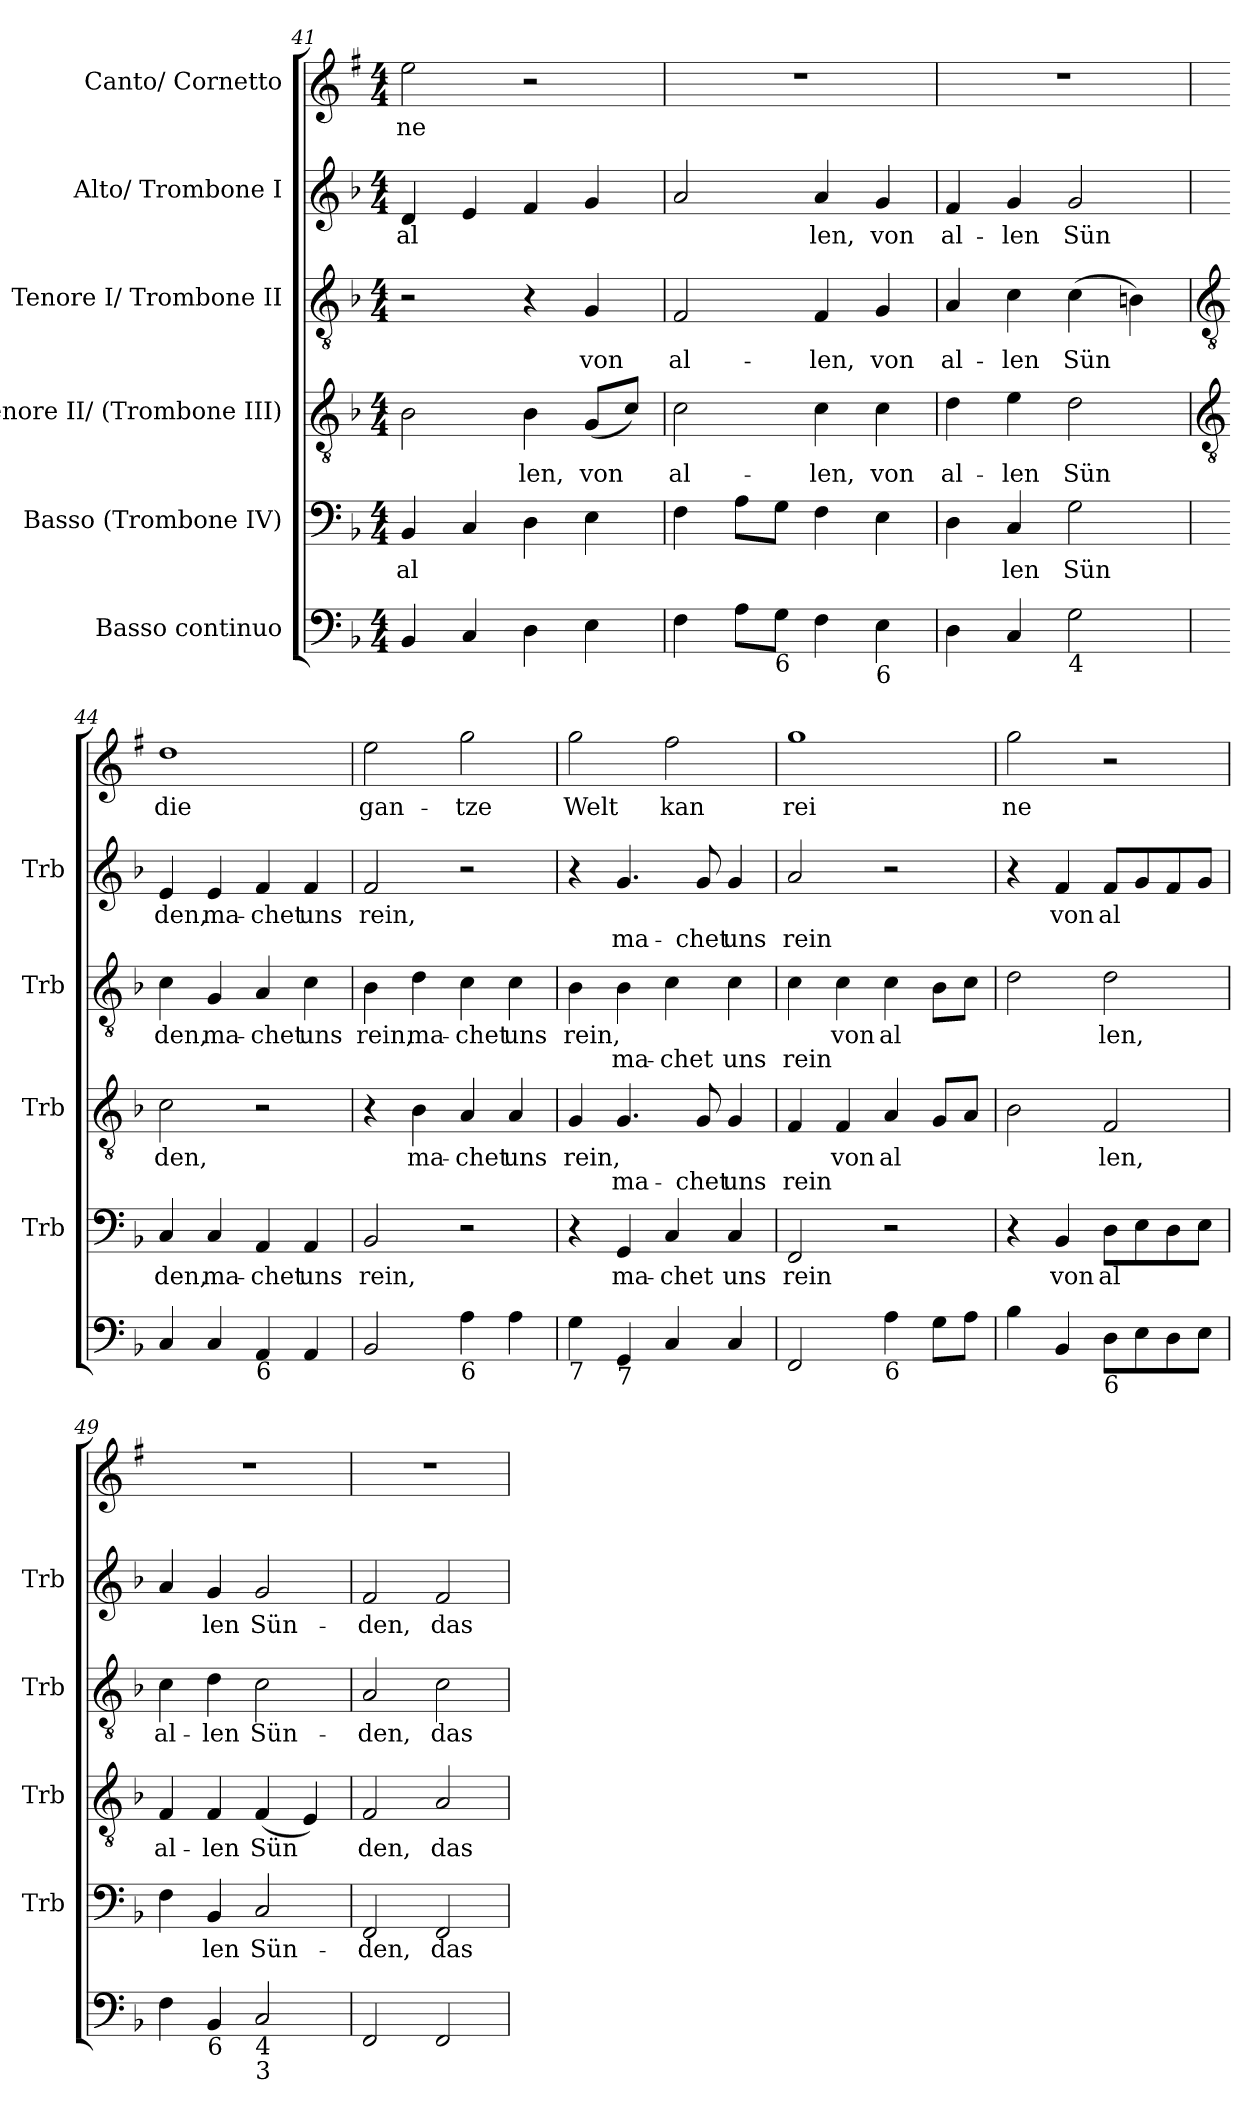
**kern	**kern	**text	**kern	**text	**text	**kern	**text	**text	**kern	**text	**text	**kern	**text
*part6	*part5	*part5	*part4	*part4	*part4	*part3	*part3	*part3	*part2	*part2	*part2	*part1	*part1
*staff6	*staff5	*staff5	*staff4	*staff4	*staff4	*staff3	*staff3	*staff3	*staff2	*staff2	*staff2	*staff1	*staff1
*I"Basso continuo	*I"Basso (Trombone IV)	*	*I"Tenore II/ (Trombone III)	*	*	*I"Tenore I/ Trombone II	*	*	*I"Alto/ Trombone I	*	*	*I"Canto/ Cornetto	*
*	*I'Trb	*	*I'Trb	*	*	*I'Trb	*	*	*I'Trb	*	*	*	*
*clefF4	*clefF4	*	*clefGv2	*	*	*clefGv2	*	*	*clefG2	*	*	*clefG2	*
*	*	*	*	*	*	*	*	*	*	*	*	*ITrd1c2	*
*k[b-]	*k[b-]	*	*k[b-]	*	*	*k[b-]	*	*	*k[b-]	*	*	*k[b-]	*
*F:	*F:	*	*F:	*	*	*F:	*	*	*F:	*	*	*F:	*
*M4/4	*M4/4	*	*M4/4	*	*	*M4/4	*	*	*M4/4	*	*	*M4/4	*
=41	=41	=41	=41	=41	=41	=41	=41	=41	=41	=41	=41	=41	=41
!	!	!LO:LY:b	!	!	!	!	!	!	!	!LO:LY:b	!	!	!LO:LY:b
4BB-	4BB-	al	2B-	.	.	2r	.	.	4d	al	.	2dd	ne
4C	4C	.	.	.	.	.	.	.	4e	.	.	.	.
!	!	!	!	!LO:LY:b	!	!	!	!	!	!	!	!	!
4D	4D	.	4B-	len,	.	4r	.	.	4f	.	.	2r	.
!	!	!	!	!LO:LY:b	!	!	!LO:LY:b	!	!	!	!	!	!
4E	4E	.	(<8GL	von	.	4G	von	.	4g	.	.	.	.
.	.	.	8cJ)	.	.	.	.	.	.	.	.	.	.
=42	=42	=42	=42	=42	=42	=42	=42	=42	=42	=42	=42	=42	=42
!	!	!	!	!LO:LY:b	!	!	!LO:LY:b	!	!	!	!	!	!
4F	4F	.	2c	al-	.	2F	al-	.	2a	.	.	1r	.
8AL	8AL	.	.	.	.	.	.	.	.	.	.	.	.
!LO:TX:b:t=6	!	!	!	!	!	!	!	!	!	!	!	!	!
8GJ	8GJ	.	.	.	.	.	.	.	.	.	.	.	.
!	!	!	!	!LO:LY:b	!	!	!LO:LY:b	!	!	!LO:LY:b	!	!	!
4F	4F	.	4c	-len,	.	4F	-len,	.	4a	len,	.	.	.
!LO:TX:b:t=6	!	!	!	!	!	!	!	!	!	!	!	!	!
!	!	!	!	!LO:LY:b	!	!	!LO:LY:b	!	!	!LO:LY:b	!	!	!
4E	4E	.	4c	von	.	4G	von	.	4g	von	.	.	.
=43	=43	=43	=43	=43	=43	=43	=43	=43	=43	=43	=43	=43	=43
!	!	!	!	!LO:LY:b	!	!	!LO:LY:b	!	!	!LO:LY:b	!	!	!
4D	4D	.	4d	al-	.	4A	al-	.	4f	al-	.	1r	.
!	!	!LO:LY:b	!	!LO:LY:b	!	!	!LO:LY:b	!	!	!LO:LY:b	!	!	!
4C	4C	len	4e	-len	.	4c	-len	.	4g	-len	.	.	.
!LO:TX:b:t=4	!	!	!	!	!	!	!	!	!	!	!	!	!
!	!	!LO:LY:b	!	!LO:LY:b	!	!	!LO:LY:b	!	!	!LO:LY:b	!	!	!
2G	2G	Sün	2d	Sün	.	(>4c	Sün	.	2g	Sün	.	.	.
.	.	.	.	.	.	4Bn)	.	.	.	.	.	.	.
!!LO:LB:g=z
=44	=44	=44	=44	=44	=44	=44	=44	=44	=44	=44	=44	=44	=44
*	*	*	*clefGv2	*	*	*clefGv2	*	*	*	*	*	*	*
!	!	!LO:LY:b	!	!LO:LY:b	!	!	!LO:LY:b	!	!	!LO:LY:b	!	!	!LO:LY:b
4C	4C	den,	2c	den,	.	4c	den,	.	4e	den,	.	1cc	die
!	!	!LO:LY:b	!	!	!	!	!LO:LY:b	!	!	!LO:LY:b	!	!	!
4C	4C	ma-	.	.	.	4G	ma-	.	4e	ma-	.	.	.
!LO:TX:b:t=6	!	!	!	!	!	!	!	!	!	!	!	!	!
!	!	!LO:LY:b	!	!	!	!	!LO:LY:b	!	!	!LO:LY:b	!	!	!
4AA	4AA	-chet	2r	.	.	4A	-chet	.	4f	-chet	.	.	.
!	!	!LO:LY:b	!	!	!	!	!LO:LY:b	!	!	!LO:LY:b	!	!	!
4AA	4AA	uns	.	.	.	4c	uns	.	4f	uns	.	.	.
=45	=45	=45	=45	=45	=45	=45	=45	=45	=45	=45	=45	=45	=45
!	!	!LO:LY:b	!	!	!	!	!LO:LY:b	!	!	!LO:LY:b	!	!	!LO:LY:b
2BB-	2BB-	rein,	4r	.	.	4B-	rein,	.	2f	rein,	.	2dd	gan-
!	!	!	!	!LO:LY:b	!	!	!LO:LY:b	!	!	!	!	!	!
.	.	.	4B-	ma-	.	4d	ma-	.	.	.	.	.	.
!LO:TX:b:t=6	!	!	!	!	!	!	!	!	!	!	!	!	!
!	!	!	!	!LO:LY:b	!	!	!LO:LY:b	!	!	!	!	!	!LO:LY:b
4A	2r	.	4A	-chet	.	4c	-chet	.	2r	.	.	2ff	-tze
!	!	!	!	!LO:LY:b	!	!	!LO:LY:b	!	!	!	!	!	!
4A	.	.	4A	uns	.	4c	uns	.	.	.	.	.	.
=46	=46	=46	=46	=46	=46	=46	=46	=46	=46	=46	=46	=46	=46
!LO:TX:b:t=7	!	!	!	!	!	!	!	!	!	!	!	!	!
!	!	!	!	!LO:LY:b	!	!	!LO:LY:b	!	!	!	!	!	!LO:LY:b
4G	4r	.	4G	rein,	.	4B-	rein,	.	4r	.	.	2ff	Welt
!LO:TX:b:t=7	!	!	!	!	!	!	!	!	!	!	!	!	!
!	!	!LO:LY:b	!	!	!LO:LY:b	!	!	!LO:LY:b	!	!	!LO:LY:b	!	!
4GG	4GG	ma-	4.G	.	ma-	4B-	.	ma-	4.g	.	ma-	.	.
!	!	!LO:LY:b	!	!	!	!	!	!LO:LY:b	!	!	!	!	!LO:LY:b
4C	4C	-chet	.	.	.	4c	.	-chet	.	.	.	2ee	kan
!	!	!	!	!	!LO:LY:b	!	!	!	!	!	!LO:LY:b	!	!
.	.	.	8G	.	-chet	.	.	.	8g	.	-chet	.	.
!	!	!LO:LY:b	!	!	!LO:LY:b	!	!	!LO:LY:b	!	!	!LO:LY:b	!	!
4C	4C	uns	4G	.	uns	4c	.	uns	4g	.	uns	.	.
=47	=47	=47	=47	=47	=47	=47	=47	=47	=47	=47	=47	=47	=47
!	!	!LO:LY:b	!	!	!LO:LY:b	!	!	!LO:LY:b	!	!	!LO:LY:b	!	!LO:LY:b
2FF	2FF	rein	4F	.	rein	4c	.	rein	2a	.	rein	1ff	rei
!	!	!	!	!LO:LY:b	!	!	!LO:LY:b	!	!	!	!	!	!
.	.	.	4F	von	.	4c	von	.	.	.	.	.	.
!LO:TX:b:t=6	!	!	!	!	!	!	!	!	!	!	!	!	!
!	!	!	!	!LO:LY:b	!	!	!LO:LY:b	!	!	!	!	!	!
4A	2r	.	4A	al	.	4c	al	.	2r	.	.	.	.
8GL	.	.	8GL	.	.	8B-L	.	.	.	.	.	.	.
8AJ	.	.	8AJ	.	.	8cJ	.	.	.	.	.	.	.
=48	=48	=48	=48	=48	=48	=48	=48	=48	=48	=48	=48	=48	=48
!	!	!	!	!	!	!	!	!	!	!	!	!	!LO:LY:b
4B-	4r	.	2B-	.	.	2d	.	.	4r	.	.	2ff	ne
!	!	!LO:LY:b	!	!	!	!	!	!	!	!LO:LY:b	!	!	!
4BB-	4BB-	von	.	.	.	.	.	.	4f	von	.	.	.
!LO:TX:b:t=6	!	!	!	!	!	!	!	!	!	!	!	!	!
!	!	!LO:LY:b	!	!LO:LY:b	!	!	!LO:LY:b	!	!	!LO:LY:b	!	!	!
8DL	8DL	al	2F	len,	.	2d	len,	.	8fL	al	.	2r	.
8E	8E	.	.	.	.	.	.	.	8g	.	.	.	.
8D	8D	.	.	.	.	.	.	.	8f	.	.	.	.
8EJ	8EJ	.	.	.	.	.	.	.	8gJ	.	.	.	.
=49	=49	=49	=49	=49	=49	=49	=49	=49	=49	=49	=49	=49	=49
!	!	!	!	!LO:LY:b	!	!	!LO:LY:b	!	!	!	!	!	!
4F	4F	.	4F	al-	.	4c	al-	.	4a	.	.	1r	.
!LO:TX:b:t=6	!	!	!	!	!	!	!	!	!	!	!	!	!
!	!	!LO:LY:b	!	!LO:LY:b	!	!	!LO:LY:b	!	!	!LO:LY:b	!	!	!
4BB-	4BB-	len	4F	-len	.	4d	-len	.	4g	len	.	.	.
!LO:TX:b:t=4	!	!	!	!	!	!	!	!	!	!	!	!	!
!LO:TX:b:t=3	!	!	!	!	!	!	!	!	!	!	!	!	!
!	!	!LO:LY:b	!	!LO:LY:b	!	!	!LO:LY:b	!	!	!LO:LY:b	!	!	!
2C	2C	Sün-	(<4F	Sün	.	2c	Sün-	.	2g	Sün-	.	.	.
.	.	.	4E)	.	.	.	.	.	.	.	.	.	.
=50	=50	=50	=50	=50	=50	=50	=50	=50	=50	=50	=50	=50	=50
!	!	!LO:LY:b	!	!LO:LY:b	!	!	!LO:LY:b	!	!	!LO:LY:b	!	!	!
2FF	2FF	-den,	2F	den,	.	2A	-den,	.	2f	-den,	.	1r	.
!	!	!LO:LY:b	!	!LO:LY:b	!	!	!LO:LY:b	!	!	!LO:LY:b	!	!	!
2FF	2FF	das	2A	das	.	2c	das	.	2f	das	.	.	.
=	=	=	=	=	=	=	=	=	=	=	=	=	=
*-	*-	*-	*-	*-	*-	*-	*-	*-	*-	*-	*-	*-	*-
